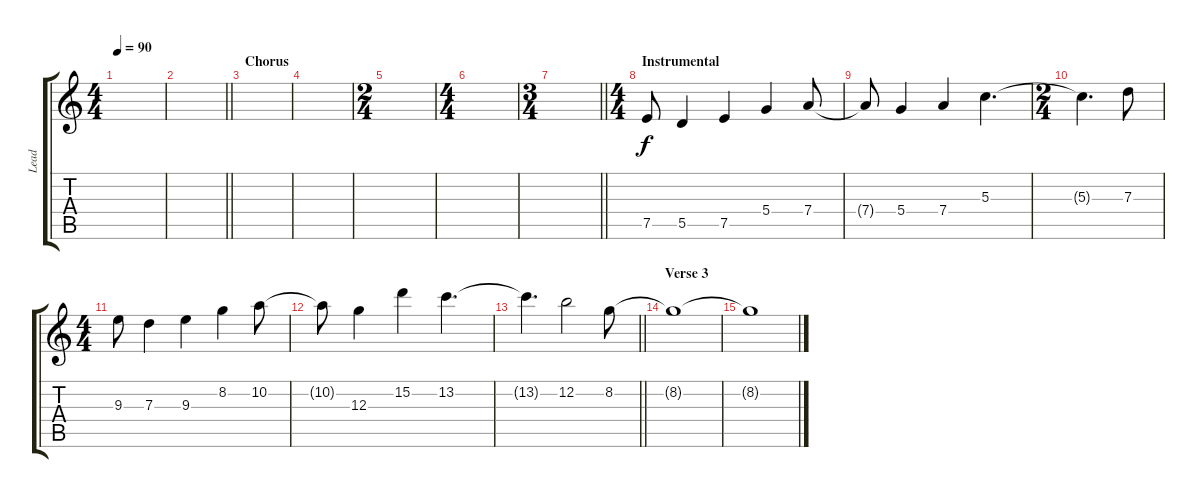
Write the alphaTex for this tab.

\track ("Lead" "Lead") {instrument distortionguitar}
\staff {score tabs}
\tuning (E4 B3 G3 D3 A2 E2) {hide}
\ts (4 4)
\tempo 90
\clef g2
\ks c
|
\barLineRight lightlight
|
\section ("" "Chorus")
|
|
\ts (2 4)
|
\ts (4 4)
|
\ts (3 4)
\barLineRight lightlight
|
\ts (4 4)
\section ("" "Instrumental")
7.5.8 5.5.4 7.5.4 5.4.4 7.4.8 |
7.4{t}.8 5.4.4 7.4.4 5.3.4{d} |
\ts (2 4)
5.3{t}.4{d} 7.3.8 |
\ts (4 4)
9.3.8 7.3.4 9.3.4 8.2.4 10.2.8 |
10.2{t}.8 12.3.4 15.2.4 13.2.4{d} |
\barLineRight lightlight
13.2{t}.4{d} 12.2.2 8.2.8 |
\section ("" "Verse 3")
8.2{t}.1 |
8.2{t}.1
